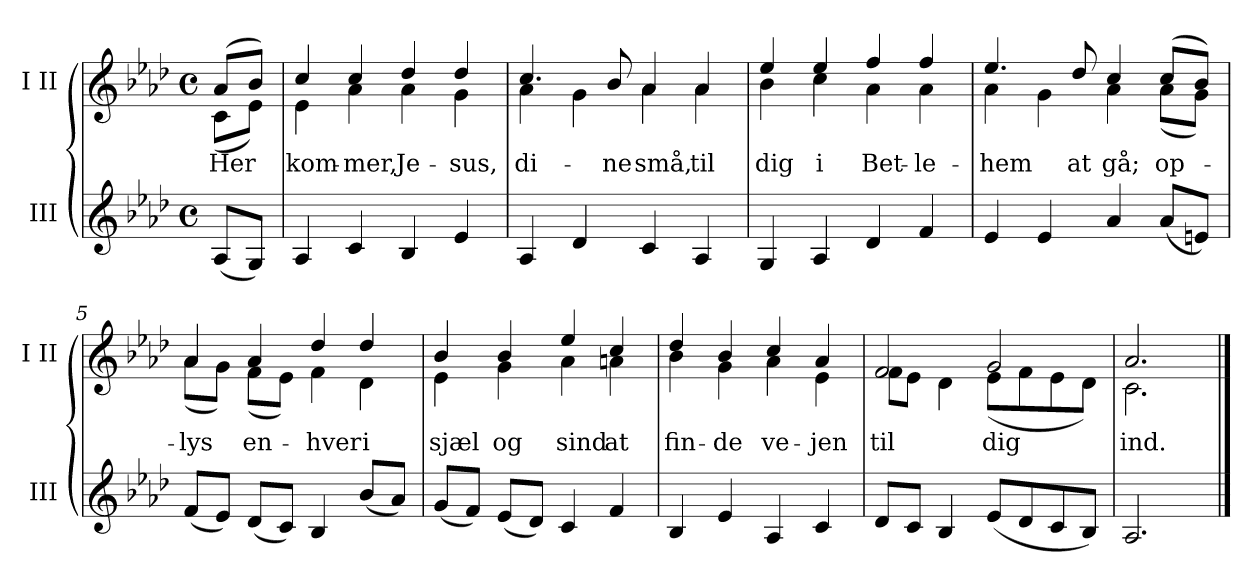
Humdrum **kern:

**kern	**kern	**text
*part2	*part1	*part1
*staff2	*staff1	*staff1
*I"III	*I"I II	*
*I'III	*I'I II	*
*clefG2	*clefG2	*
*k[b-e-a-d-]	*k[b-e-a-d-]	*
*M4/4	*M4/4	*
*met(c)	*met(c)	*
=	=	=
!	!	!LO:LY:b
*	*^	*
(<8A-/L	(>8a-/L	(<8c\L	Her
8G/J)	8b-/J)	8e-\J)	.
=1	=1	=1	=1
!	!	!	!LO:LY:b
4A-/	4cc/	4e-\	kom-
!	!	!	!LO:LY:b
4c/	4cc/	4a-\	-mer,
!	!	!	!LO:LY:b
4B-/	4dd-/	4a-\	Je-
!	!	!	!LO:LY:b
4e-/	4dd-/	4g\	-sus,
=2	=2	=2	=2
!	!	!	!LO:LY:b
4A-/	4.cc/	4a-\	di-
4d-/	.	4g\	.
!	!	!	!LO:LY:b
.	8b-/	.	-ne
!	!	!	!LO:LY:b
4c/	4a-/	4a-\	små,
!	!	!	!LO:LY:b
4A-/	4a-/	4a-\	til
=3	=3	=3	=3
!	!	!	!LO:LY:b
4G/	4ee-/	4b-\	dig
!	!	!	!LO:LY:b
4A-/	4ee-/	4cc\	i
!	!	!	!LO:LY:b
4d-/	4ff/	4a-\	Bet-
!	!	!	!LO:LY:b
4f/	4ff/	4a-\	-le-
=4	=4	=4	=4
!	!	!	!LO:LY:b
4e-/	4.ee-/	4a-\	-hem
4e-/	.	4g\	.
!	!	!	!LO:LY:b
.	8dd-/	.	at
!	!	!	!LO:LY:b
4a-/	4cc/	4a-\	gå;
!	!	!	!LO:LY:b
(<8a-/L	(>8cc/L	(<8a-\L	op-
8en/J)	8b-/J)	8g\J)	.
!!LO:LB:g=z	!!
=5	=5	=5	=5
!	!	!	!LO:LY:b
(<8f/L	4a-/	(<8a-\L	-lys
8e-/J)	.	8g\J)	.
!	!	!	!LO:LY:b
(<8d-/L	4a-/	(<8f\L	en-
8c/J)	.	8e-\J)	.
!	!	!	!LO:LY:b
4B-/	4dd-/	4f\	-hver
!	!	!	!LO:LY:b
(<8b-/L	4dd-/	4d-\	i
8a-/J)	.	.	.
=6	=6	=6	=6
!	!	!	!LO:LY:b
(<8g/L	4b-/	4e-\	sjæl
8f/J)	.	.	.
!	!	!	!LO:LY:b
(<8e-/L	4b-/	4g\	og
8d-/J)	.	.	.
!	!	!	!LO:LY:b
4c/	4ee-/	4a-\	sind
!	!	!	!LO:LY:b
4f/	4cc/	4an\	at
=7	=7	=7	=7
!	!	!	!LO:LY:b
4B-/	4dd-/	4b-\	fin-
!	!	!	!LO:LY:b
4e-/	4b-/	4g\	-de
!	!	!	!LO:LY:b
4A-/	4cc/	4a-\	ve-
!	!	!	!LO:LY:b
4c/	4a-/	4e-\	-jen
=8	=8	=8	=8
!	!	!	!LO:LY:b
8d-/L	2f/	8f\L	til
8c/J	.	8e-\J	.
4B-/	.	4d-\	.
!	!	!	!LO:LY:b
(<8e-/L	2g/	(<8e-\L	dig
8d-/	.	8f\	.
8c/	.	8e-\	.
8B-/J)	.	8d-\J)	.
=9	=9	=9	=9
!	!	!	!LO:LY:b
2.A-/	2.a-/	2.c\	ind.
*	*v	*v	*
==	==	==
*-	*-	*-
